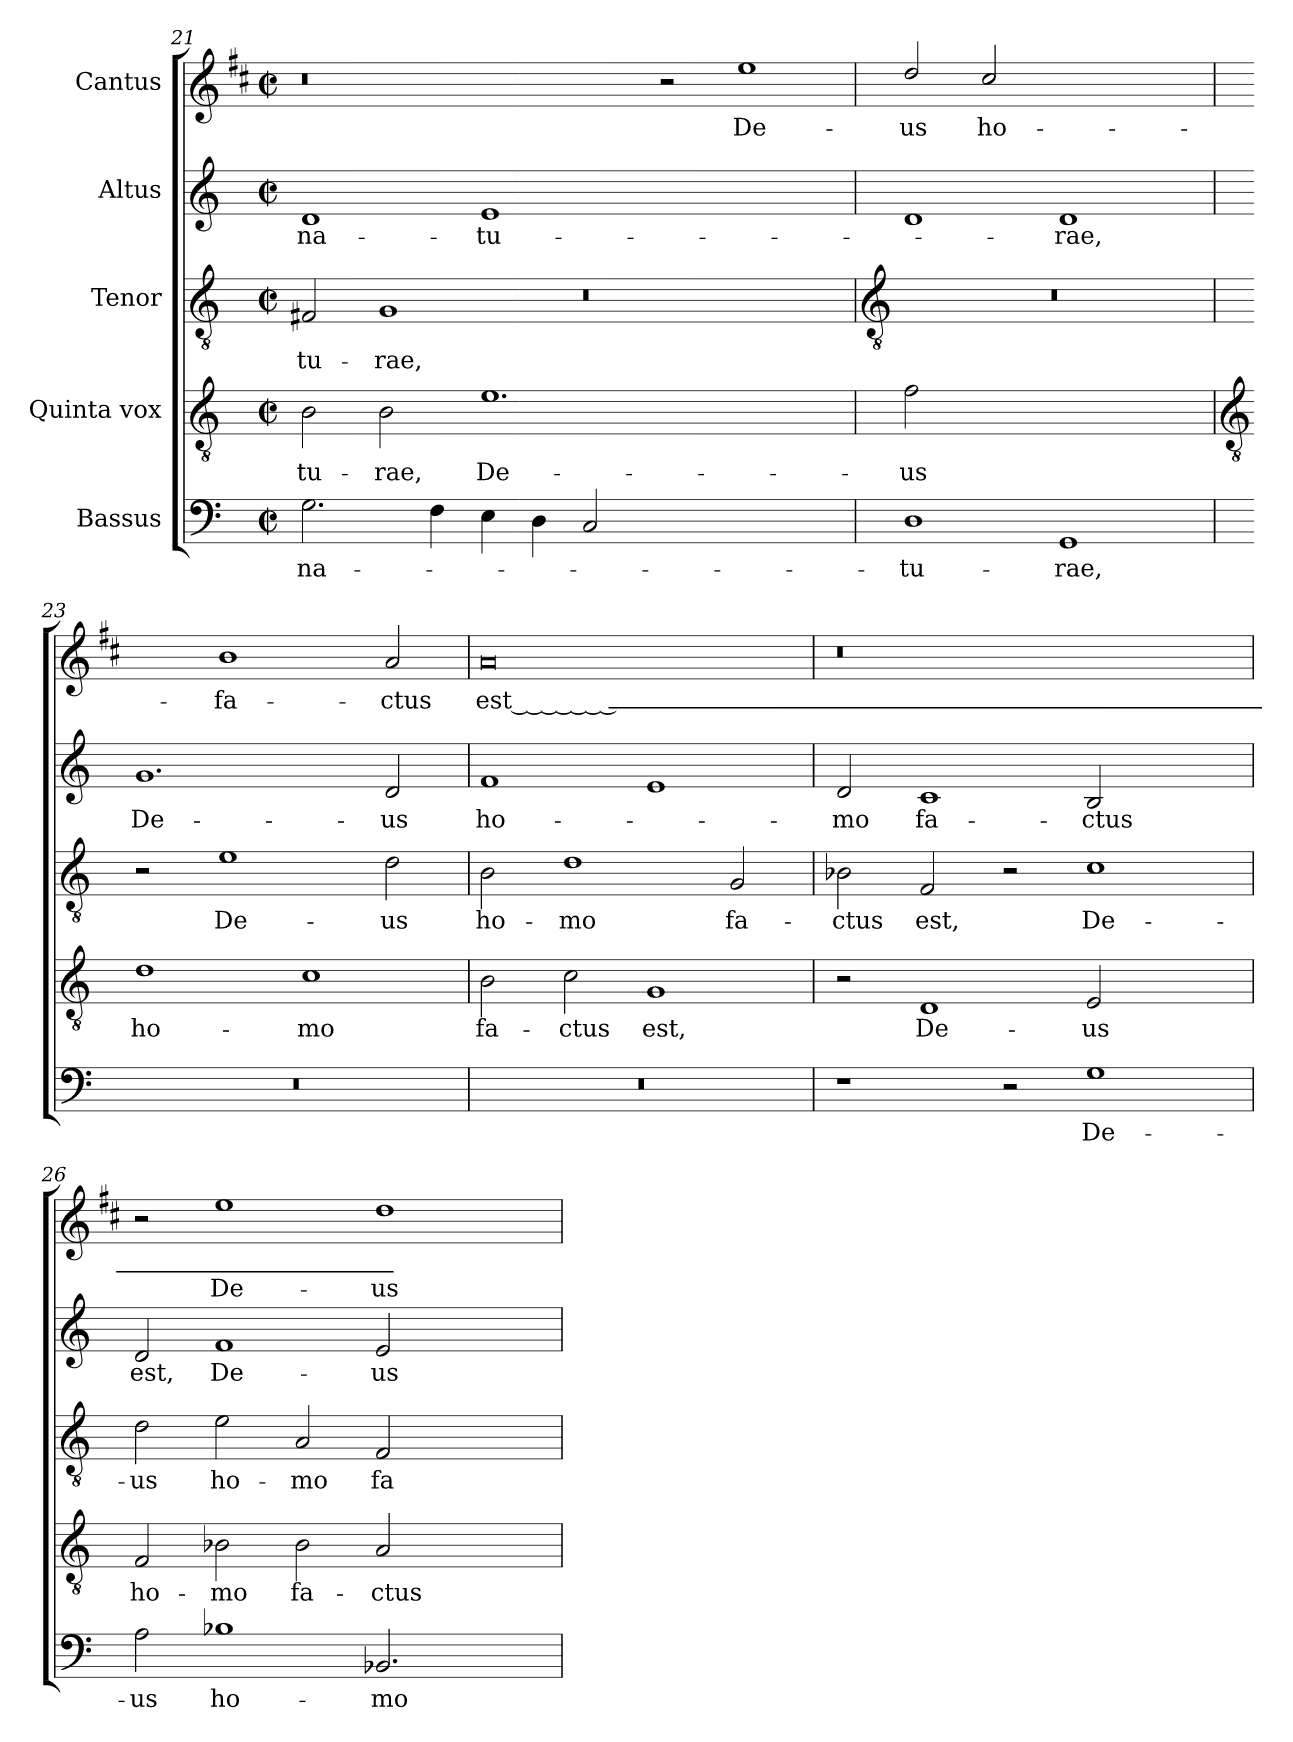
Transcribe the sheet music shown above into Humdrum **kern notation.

**kern	**text	**kern	**text	**kern	**text	**kern	**text	**kern	**text	**text
*part5	*part5	*part4	*part4	*part3	*part3	*part2	*part2	*part1	*part1	*part1
*staff5	*staff5	*staff4	*staff4	*staff3	*staff3	*staff2	*staff2	*staff1	*staff1	*staff1
*I"Bassus	*	*I"Quinta vox	*	*I"Tenor	*	*I"Altus	*	*I"Cantus	*	*
*clefF4	*	*clefGv2	*	*clefGv2	*	*clefG2	*	*clefG2	*	*
*	*	*	*	*	*	*	*	*ITrd1c2	*	*
*k[]	*	*k[]	*	*k[]	*	*k[]	*	*k[]	*	*
*C:	*	*C:	*	*C:	*	*C:	*	*C:	*	*
*M4/2	*	*M4/2	*	*M4/2	*	*M4/2	*	*M4/2	*	*
*met(c|)	*	*met(c|)	*	*met(c|)	*	*met(c|)	*	*met(c|)	*	*
=21B	=21B	=21B	=21B	=21B	=21B	=21B	=21B	=21B	=21B	=21B
!	!LO:LY:b	!	!LO:LY:b	!	!LO:LY:b	!	!LO:LY:b	!	!	!
*	*	*	*	*	*	*	*	*^	*	*
2.G	na-	2B	-tu-	2F#	-tu-	1d	na-	0r	0ryy	.	.
!	!	!	!LO:LY:b	!	!LO:LY:b	!	!	!	!	!	!
.	.	2B	-rae,	1G	-rae,	.	.	.	.	.	.
4F	.	.	.	.	.	.	.	.	.	.	.
!	!	!	!LO:LY:b	!	!	!	!LO:LY:b	!	!	!	!
4E	.	1.e	De-	.	.	1e	-tu-	.	.	.	.
4D	.	.	.	.	.	.	.	.	.	.	.
2C	.	.	.	0r	.	.	.	.	.	.	.
1.ryy	.	.	.	.	.	1.ryy	.	2r	1.ryy	.	.
!	!	!	!	!	!	!	!	!	!	!LO:LY:b	!
.	.	1ryy	.	.	.	.	.	1dd	.	De-	.
!!LO:LB:g=z	!!
=22A	=22A	=22A	=22A	=22A	=22A	=22A	=22A	=22A	=22A	=22A	=22A
*	*	*	*	*clefGv2	*	*	*	*	*	*	*
!	!LO:LY:b	!	!LO:LY:b	!	!	!	!	!	!	!LO:LY:b	!
1D	-tu-	2f	-us	0r	.	1d	.	2cc	0ryy	-us	.
!	!	!	!	!	!	!	!	!	!	!LO:LY:b	!
.	.	1.ryy	.	.	.	.	.	2b	.	ho-	.
!	!LO:LY:b	!	!	!	!	!	!LO:LY:b	!	!	!LO:LY:b	!
1GG	-rae,	.	.	.	.	1d	-rae,	[2ayy	.	-mo__	.
.	.	.	.	.	.	.	.	2ryy	.	.	.
!!LO:LB:g=z	!!
=23	=23	=23	=23	=23	=23	=23	=23	=23	=23	=23	=23
*	*	*clefGv2	*	*	*	*	*	*	*	*	*
!	!	!	!LO:LY:b	!	!	!	!LO:LY:b	!	!	!LO:LY:b	!
0r	.	1d	ho-	2r	.	1.g	De-	2ayy]	0ryy	__	.
!	!	!	!	!	!LO:LY:b	!	!	!	!	!LO:LY:b	!
.	.	.	.	1e	De-	.	.	1a	.	fa-	.
!	!	!	!LO:LY:b	!	!	!	!	!	!	!	!
.	.	1c	-mo	.	.	.	.	.	.	.	.
!	!	!	!	!	!LO:LY:b	!	!LO:LY:b	!	!	!LO:LY:b	!
.	.	.	.	2d	-us	2d	-us	2g	.	-ctus	.
!!LO:LB:g=z	!!
=24	=24	=24	=24	=24	=24	=24	=24	=24	=24	=24	=24
!	!	!	!LO:LY:b	!	!LO:LY:b	!	!LO:LY:b	!	!	!LO:LY:b	!
0r	.	2B	fa-	2B	ho-	1f	ho-	0g	0ryy	est________	.
!	!	!	!LO:LY:b	!	!LO:LY:b	!	!	!	!	!	!
.	.	2c	-ctus	1d	-mo	.	.	.	.	.	.
!	!	!	!LO:LY:b	!	!	!	!	!	!	!	!
.	.	1G	est,	.	.	1e	.	.	.	.	.
!	!	!	!	!	!LO:LY:b	!	!	!	!	!	!
.	.	.	.	2G	fa-	.	.	.	.	.	.
=25	=25	=25	=25	=25	=25	=25	=25	=25	=25	=25	=25
!	!	!	!	!	!LO:LY:b	!	!LO:LY:b	!	!	!	!
1r	.	2r	.	2B-X	-ctus	2d	-mo	0r	0ryy	.	.
!	!	!	!LO:LY:b	!	!LO:LY:b	!	!LO:LY:b	!	!	!	!
.	.	1D	De-	2F	est,	1c	fa-	.	.	.	.
2r	.	.	.	2r	.	.	.	.	.	.	.
!	!LO:LY:b	!	!LO:LY:b	!	!LO:LY:b	!	!LO:LY:b	!	!	!	!
1G	De-	2E	-us	1c	De-	2B	-ctus	.	.	.	.
.	.	2ryy	.	.	.	2ryy	.	2ryy	2ryy	.	.
=26	=26	=26	=26	=26	=26	=26	=26	=26	=26	=26	=26
!	!LO:LY:b	!	!LO:LY:b	!	!LO:LY:b	!	!LO:LY:b	!	!	!	!
2A	-us	2F	ho-	2d	-us	2d	est,	2r	0ryy	.	.
!	!LO:LY:b	!	!LO:LY:b	!	!LO:LY:b	!	!LO:LY:b	!	!	!	!LO:LY:b
1B-X	ho-	2B-X	-mo	2e	ho-	1f	De-	1dd	.	.	De-
!	!	!	!LO:LY:b	!	!LO:LY:b	!	!	!	!	!	!
.	.	2B-	fa-	2A	-mo	.	.	.	.	.	.
!	!LO:LY:b	!	!LO:LY:b	!	!LO:LY:b	!	!LO:LY:b	!	!	!	!LO:LY:b
2.BB-X	-mo	2A	-ctus	2F	fa-	2e	-us	1cc	.	.	-us
.	.	2ryy	.	2ryy	.	2ryy	.	.	2ryy	.	.
4ryy	.	.	.	.	.	.	.	.	.	.	.
*	*	*	*	*	*	*	*	*v	*v	*	*
=	=	=	=	=	=	=	=	=	=	=
*-	*-	*-	*-	*-	*-	*-	*-	*-	*-	*-
